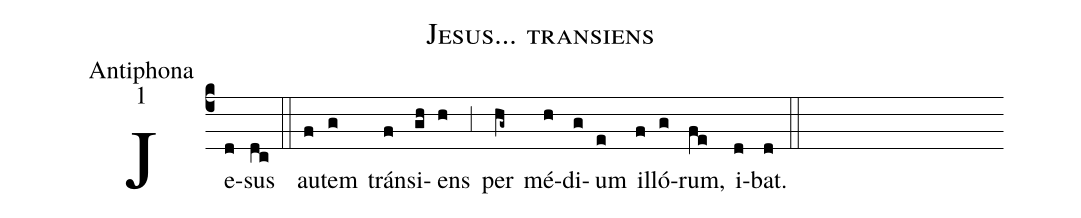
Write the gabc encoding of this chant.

name:Jesus... transiens;
office-part:Antiphona;
mode:1;
%%
(c4) Je(d)sus(dc) (::) au(f)tem(g) trán(f)si(gh)ens(h) (;3) per(hg~) mé(h)di(g)um(e) il(f)ló(g)rum,(fe) i(d)bat.(d) (::)
